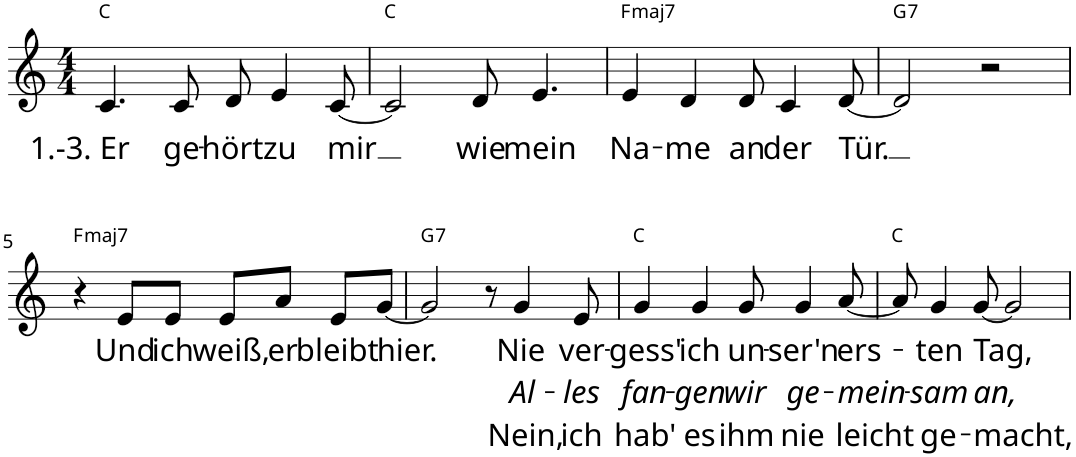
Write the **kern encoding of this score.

**kern	**text	**text	**text	**harte
*part1	*part1	*part1	*part1	*part1
*staff1	*staff1	*staff1	*staff1	*
*I"Piano	*	*	*	*
*I'Pno	*	*	*	*
*clefG2	*	*	*	*
*k[]	*	*	*	*
*M4/4	*	*	*	*
=1	=1	=1	=1	=1
!	!LO:LY:b	!	!	!
4.c/	1.-3. Er	.	.	C:maj
!	!LO:LY:b	!	!	!
8c/	ge-	.	.	.
!	!LO:LY:b	!	!	!
8d/	-hört	.	.	.
!	!LO:LY:b	!	!	!
4e/	zu	.	.	.
!	!LO:LY:b	!	!	!
[8c/	mir	.	.	.
=2	=2	=2	=2	=2
2c/]	.	.	.	C:maj
!	!LO:LY:b	!	!	!
8d/	wie	.	.	.
!	!LO:LY:b	!	!	!
4.e/	mein	.	.	.
=3	=3	=3	=3	=3
!	!LO:LY:b	!	!	!LO:H:kt=maj7
4e/	Na-	.	.	F:maj7
!	!LO:LY:b	!	!	!
4d/	-me	.	.	.
!	!LO:LY:b	!	!	!
8d/	an	.	.	.
!	!LO:LY:b	!	!	!
4c/	der	.	.	.
!	!LO:LY:b	!	!	!
[8d/	Tür.	.	.	.
=4	=4	=4	=4	=4
!	!	!	!	!LO:H:kt=7
2d/]	.	.	.	G:7
2r	.	.	.	.
!!LO:LB:g=z
=5	=5	=5	=5	=5
!	!	!	!	!LO:H:kt=maj7
4r	.	.	.	F:maj7
!	!LO:LY:b	!	!	!
8e/L	Und	.	.	.
!	!LO:LY:b	!	!	!
8e/J	ich	.	.	.
!	!LO:LY:b	!	!	!
8e/L	weiß,	.	.	.
!	!LO:LY:b	!	!	!
8a/J	er	.	.	.
!	!LO:LY:b	!	!	!
8e/L	bleibt	.	.	.
!	!LO:LY:b	!	!	!
[8g/J	hier.	.	.	.
=6	=6	=6	=6	=6
!	!	!	!	!LO:H:kt=7
2g/]	.	.	.	G:7
8r	.	.	.	.
!	!LO:LY:b	!LO:LY:b	!LO:LY:b	!
4g/	Nie	Al-	Nein,	.
!	!LO:LY:b	!LO:LY:b	!LO:LY:b	!
8e/	ver-	-les	ich	.
=7	=7	=7	=7	=7
!	!LO:LY:b	!LO:LY:b	!LO:LY:b	!
4g/	-gess'	fan-	hab'	C:maj
!	!LO:LY:b	!LO:LY:b	!LO:LY:b	!
4g/	ich	-gen	es	.
!	!LO:LY:b	!LO:LY:b	!LO:LY:b	!
8g/	un-	wir	ihm	.
!	!LO:LY:b	!LO:LY:b	!LO:LY:b	!
4g/	-ser'n	ge-	nie	.
!	!LO:LY:b	!LO:LY:b	!LO:LY:b	!
[8a/	ers-	-mein-	leicht	.
=8	=8	=8	=8	=8
8a/]	.	.	.	C:maj
!	!LO:LY:b	!LO:LY:b	!LO:LY:b	!
4g/	-ten	-sam	ge-	.
!	!LO:LY:b	!LO:LY:b	!LO:LY:b	!
[8g/	Tag,	an,	-macht,	.
2g/]	.	.	.	.
=	=	=	=	=
*-	*-	*-	*-	*-
